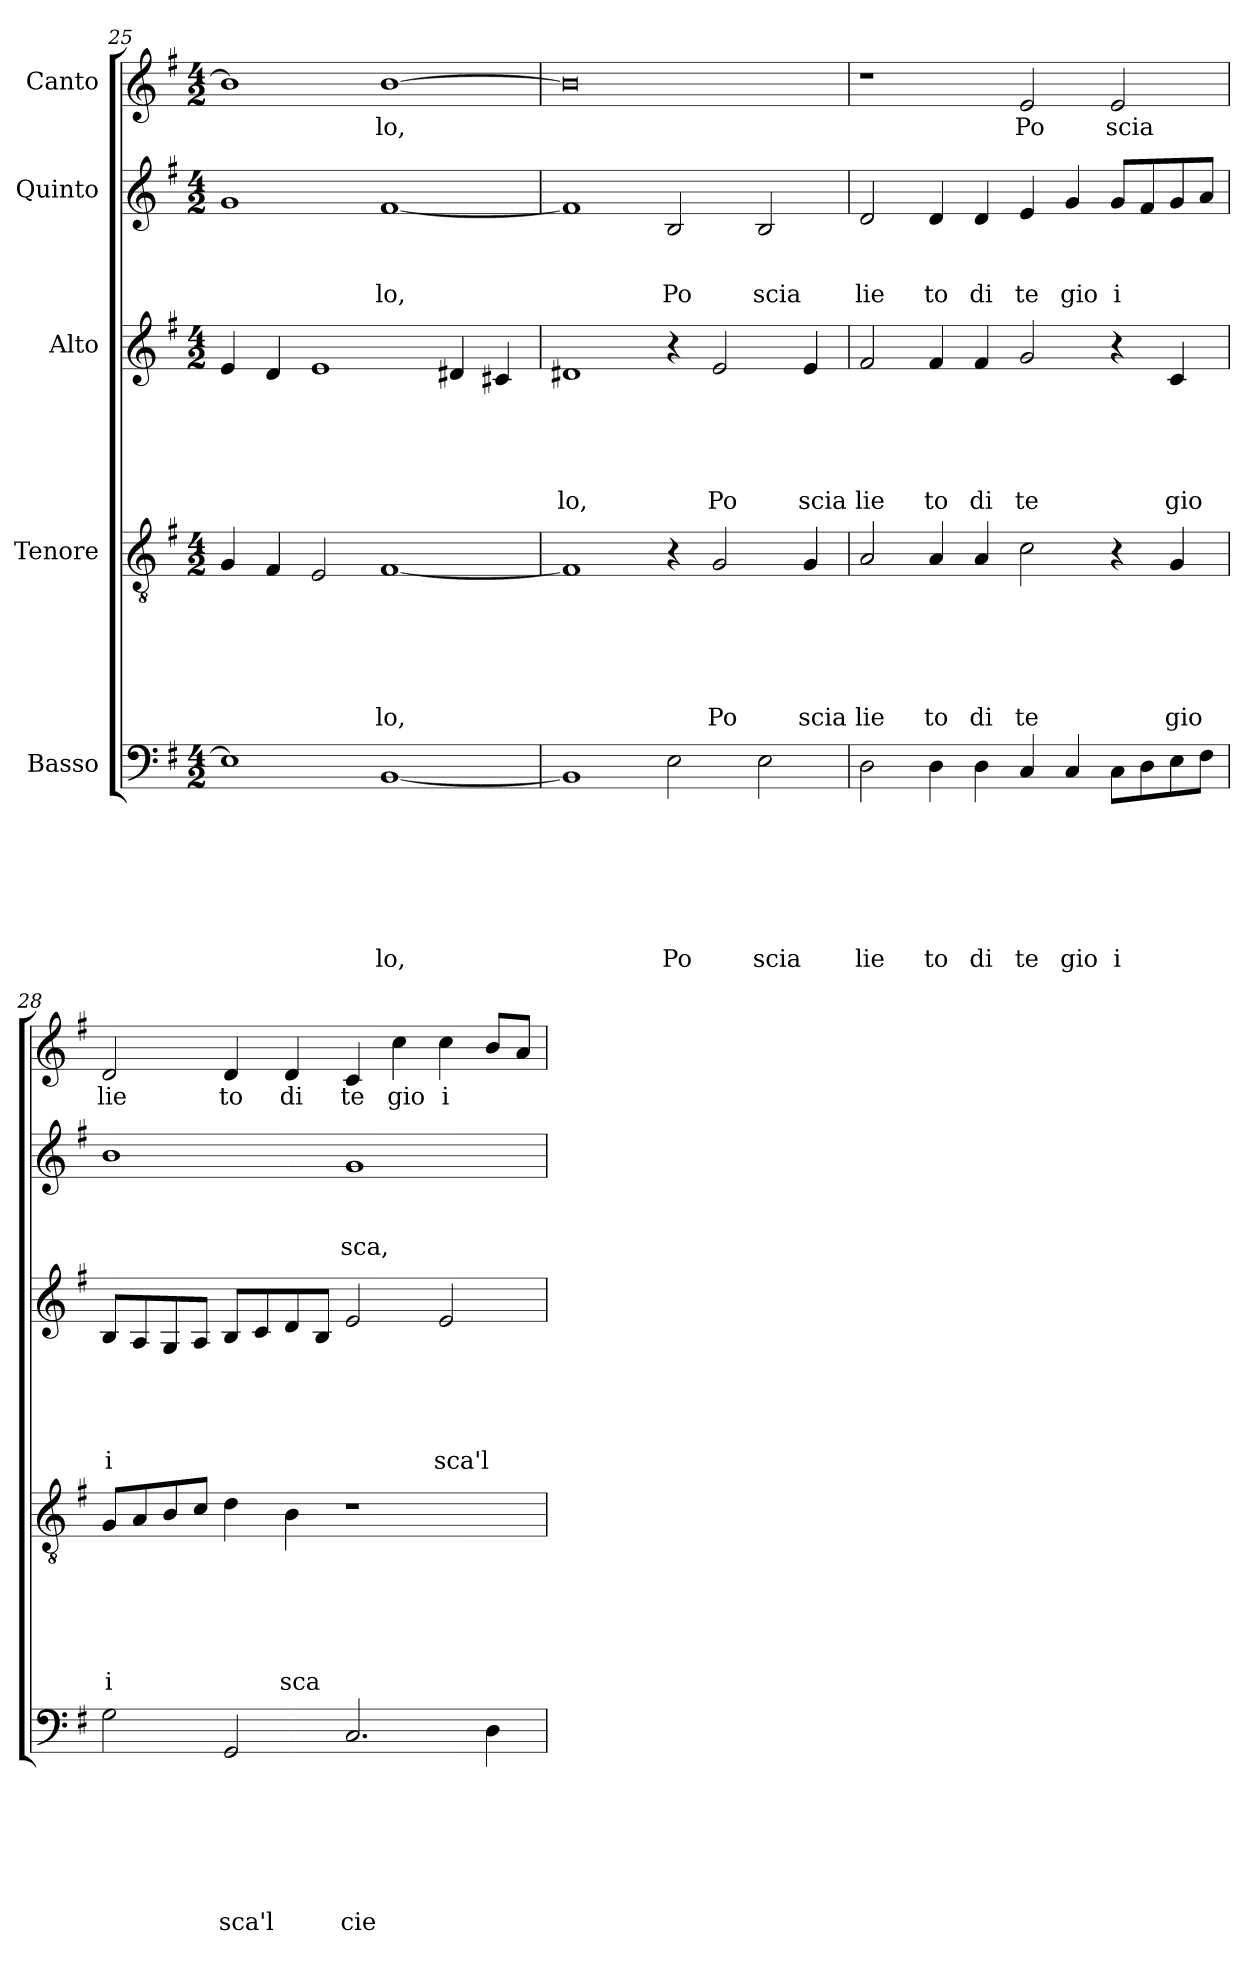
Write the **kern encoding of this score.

**kern	**text	**text	**text	**text	**text	**text	**text	**kern	**text	**text	**text	**text	**text	**text	**kern	**text	**text	**text	**text	**text	**kern	**text	**text	**text	**kern	**text
*part5	*part5	*part5	*part5	*part5	*part5	*part5	*part5	*part4	*part4	*part4	*part4	*part4	*part4	*part4	*part3	*part3	*part3	*part3	*part3	*part3	*part2	*part2	*part2	*part2	*part1	*part1
*staff5	*staff5	*staff5	*staff5	*staff5	*staff5	*staff5	*staff5	*staff4	*staff4	*staff4	*staff4	*staff4	*staff4	*staff4	*staff3	*staff3	*staff3	*staff3	*staff3	*staff3	*staff2	*staff2	*staff2	*staff2	*staff1	*staff1
*I"Basso	*	*	*	*	*	*	*	*I"Tenore	*	*	*	*	*	*	*I"Alto	*	*	*	*	*	*I"Quinto	*	*	*	*I"Canto	*
*clefF4	*	*	*	*	*	*	*	*clefGv2	*	*	*	*	*	*	*clefG2	*	*	*	*	*	*clefG2	*	*	*	*clefG2	*
*k[f#]	*	*	*	*	*	*	*	*k[f#]	*	*	*	*	*	*	*k[f#]	*	*	*	*	*	*k[f#]	*	*	*	*k[f#]	*
*G:	*	*	*	*	*	*	*	*G:	*	*	*	*	*	*	*G:	*	*	*	*	*	*G:	*	*	*	*G:	*
*M4/2	*	*	*	*	*	*	*	*M4/2	*	*	*	*	*	*	*M4/2	*	*	*	*	*	*M4/2	*	*	*	*M4/2	*
=25	=25	=25	=25	=25	=25	=25	=25	=25	=25	=25	=25	=25	=25	=25	=25	=25	=25	=25	=25	=25	=25	=25	=25	=25	=25	=25
1E]	.	.	.	.	.	.	.	4G/	.	.	.	.	.	.	4e/	.	.	.	.	.	1g	.	.	.	1b]	.
.	.	.	.	.	.	.	.	4F#/	.	.	.	.	.	.	4d/	.	.	.	.	.	.	.	.	.	.	.
.	.	.	.	.	.	.	.	2E/	.	.	.	.	.	.	1e	.	.	.	.	.	.	.	.	.	.	.
!	!	!	!	!	!	!	!LO:LY:b	!	!	!	!	!	!	!LO:LY:b	!	!	!	!	!	!	!	!	!	!LO:LY:b	!	!LO:LY:b
[<1BB	.	.	.	.	.	.	lo,	[<1F#	.	.	.	.	.	lo,	.	.	.	.	.	.	[<1f#	.	.	lo,	[>1b	lo,
.	.	.	.	.	.	.	.	.	.	.	.	.	.	.	4d#X/	.	.	.	.	.	.	.	.	.	.	.
.	.	.	.	.	.	.	.	.	.	.	.	.	.	.	4c#X/	.	.	.	.	.	.	.	.	.	.	.
=26	=26	=26	=26	=26	=26	=26	=26	=26	=26	=26	=26	=26	=26	=26	=26	=26	=26	=26	=26	=26	=26	=26	=26	=26	=26	=26
!	!	!	!	!	!	!	!	!	!	!	!	!	!	!	!	!	!	!	!	!LO:LY:b	!	!	!	!	!	!
1BB]	.	.	.	.	.	.	.	1F#]	.	.	.	.	.	.	1d#X	.	.	.	.	lo,	1f#]	.	.	.	0b]	.
!	!	!	!	!	!	!	!LO:LY:b	!	!	!	!	!	!	!	!	!	!	!	!	!	!	!	!	!LO:LY:b	!	!
2E\	.	.	.	.	.	.	Po	4r	.	.	.	.	.	.	4r	.	.	.	.	.	2B/	.	.	Po	.	.
!	!	!	!	!	!	!	!	!	!	!	!	!	!	!LO:LY:b	!	!	!	!	!	!LO:LY:b	!	!	!	!	!	!
.	.	.	.	.	.	.	.	2G/	.	.	.	.	.	Po	2e/	.	.	.	.	Po	.	.	.	.	.	.
!	!	!	!	!	!	!	!LO:LY:b	!	!	!	!	!	!	!	!	!	!	!	!	!	!	!	!	!LO:LY:b	!	!
2E\	.	.	.	.	.	.	scia	.	.	.	.	.	.	.	.	.	.	.	.	.	2B/	.	.	scia	.	.
!	!	!	!	!	!	!	!	!	!	!	!	!	!	!LO:LY:b	!	!	!	!	!	!LO:LY:b	!	!	!	!	!	!
.	.	.	.	.	.	.	.	4G/	.	.	.	.	.	scia	4e/	.	.	.	.	scia	.	.	.	.	.	.
=27	=27	=27	=27	=27	=27	=27	=27	=27	=27	=27	=27	=27	=27	=27	=27	=27	=27	=27	=27	=27	=27	=27	=27	=27	=27	=27
!	!	!	!	!	!	!	!LO:LY:b	!	!	!	!	!	!	!LO:LY:b	!	!	!	!	!	!LO:LY:b	!	!	!	!LO:LY:b	!	!
2D\	.	.	.	.	.	.	lie	2A/	.	.	.	.	.	lie	2f#/	.	.	.	.	lie	2d/	.	.	lie	1r	.
!	!	!	!	!	!	!	!LO:LY:b	!	!	!	!	!	!	!LO:LY:b	!	!	!	!	!	!LO:LY:b	!	!	!	!LO:LY:b	!	!
4D\	.	.	.	.	.	.	to	4A/	.	.	.	.	.	to	4f#/	.	.	.	.	to	4d/	.	.	to	.	.
!	!	!	!	!	!	!	!LO:LY:b	!	!	!	!	!	!	!LO:LY:b	!	!	!	!	!	!LO:LY:b	!	!	!	!LO:LY:b	!	!
4D\	.	.	.	.	.	.	di	4A/	.	.	.	.	.	di	4f#/	.	.	.	.	di	4d/	.	.	di	.	.
!	!	!	!	!	!	!	!LO:LY:b	!	!	!	!	!	!	!LO:LY:b	!	!	!	!	!	!LO:LY:b	!	!	!	!LO:LY:b	!	!LO:LY:b
4C/	.	.	.	.	.	.	te	2c\	.	.	.	.	.	te	2g/	.	.	.	.	te	4e/	.	.	te	2e/	Po
!	!	!	!	!	!	!	!LO:LY:b	!	!	!	!	!	!	!	!	!	!	!	!	!	!	!	!	!LO:LY:b	!	!
4C/	.	.	.	.	.	.	gio	.	.	.	.	.	.	.	.	.	.	.	.	.	4g/	.	.	gio	.	.
!	!	!	!	!	!	!	!LO:LY:b:rj	!	!	!	!	!	!	!	!	!	!	!	!	!	!	!	!	!LO:LY:b:rj	!	!LO:LY:b
8C\L	.	.	.	.	.	.	i	4r	.	.	.	.	.	.	4r	.	.	.	.	.	8g/L	.	.	i	2e/	scia
8D\	.	.	.	.	.	.	.	.	.	.	.	.	.	.	.	.	.	.	.	.	8f#/	.	.	.	.	.
!	!	!	!	!	!	!	!	!	!	!	!	!	!	!LO:LY:b	!	!	!	!	!	!LO:LY:b	!	!	!	!	!	!
8E\	.	.	.	.	.	.	.	4G/	.	.	.	.	.	gio	4c/	.	.	.	.	gio	8g/	.	.	.	.	.
8F#\J	.	.	.	.	.	.	.	.	.	.	.	.	.	.	.	.	.	.	.	.	8a/J	.	.	.	.	.
=28	=28	=28	=28	=28	=28	=28	=28	=28	=28	=28	=28	=28	=28	=28	=28	=28	=28	=28	=28	=28	=28	=28	=28	=28	=28	=28
!	!	!	!	!	!	!	!	!	!	!	!	!	!	!LO:LY:b:rj	!	!	!	!	!	!LO:LY:b:rj	!	!	!	!	!	!LO:LY:b
2G\	.	.	.	.	.	.	.	8G/L	.	.	.	.	.	i	8B/L	.	.	.	.	i	1b	.	.	.	2d/	lie
.	.	.	.	.	.	.	.	8A/	.	.	.	.	.	.	8A/	.	.	.	.	.	.	.	.	.	.	.
.	.	.	.	.	.	.	.	8B/	.	.	.	.	.	.	8G/	.	.	.	.	.	.	.	.	.	.	.
.	.	.	.	.	.	.	.	8c/J	.	.	.	.	.	.	8A/J	.	.	.	.	.	.	.	.	.	.	.
!	!	!	!	!	!	!	!LO:LY:b	!	!	!	!	!	!	!	!	!	!	!	!	!	!	!	!	!	!	!LO:LY:b
2GG/	.	.	.	.	.	.	sca'l	4d\	.	.	.	.	.	.	8B/L	.	.	.	.	.	.	.	.	.	4d/	to
.	.	.	.	.	.	.	.	.	.	.	.	.	.	.	8c/	.	.	.	.	.	.	.	.	.	.	.
!	!	!	!	!	!	!	!	!	!	!	!	!	!	!LO:LY:b	!	!	!	!	!	!	!	!	!	!	!	!LO:LY:b
.	.	.	.	.	.	.	.	4B\	.	.	.	.	.	sca	8d/	.	.	.	.	.	.	.	.	.	4d/	di
.	.	.	.	.	.	.	.	.	.	.	.	.	.	.	8B/J	.	.	.	.	.	.	.	.	.	.	.
!	!	!	!	!	!	!	!LO:LY:b	!	!	!	!	!	!	!	!	!	!	!	!	!	!	!	!	!LO:LY:b	!	!LO:LY:b
2.C/	.	.	.	.	.	.	cie	1r	.	.	.	.	.	.	2e/	.	.	.	.	.	1g	.	.	sca,	4c/	te
!	!	!	!	!	!	!	!	!	!	!	!	!	!	!	!	!	!	!	!	!	!	!	!	!	!	!LO:LY:b
.	.	.	.	.	.	.	.	.	.	.	.	.	.	.	.	.	.	.	.	.	.	.	.	.	4cc\	gio
!	!	!	!	!	!	!	!	!	!	!	!	!	!	!	!	!	!	!	!	!LO:LY:b	!	!	!	!	!	!LO:LY:b:rj
.	.	.	.	.	.	.	.	.	.	.	.	.	.	.	2e/	.	.	.	.	sca'l	.	.	.	.	4cc\	i
4D\	.	.	.	.	.	.	.	.	.	.	.	.	.	.	.	.	.	.	.	.	.	.	.	.	8b/L	.
.	.	.	.	.	.	.	.	.	.	.	.	.	.	.	.	.	.	.	.	.	.	.	.	.	8a/J	.
=	=	=	=	=	=	=	=	=	=	=	=	=	=	=	=	=	=	=	=	=	=	=	=	=	=	=
*-	*-	*-	*-	*-	*-	*-	*-	*-	*-	*-	*-	*-	*-	*-	*-	*-	*-	*-	*-	*-	*-	*-	*-	*-	*-	*-
